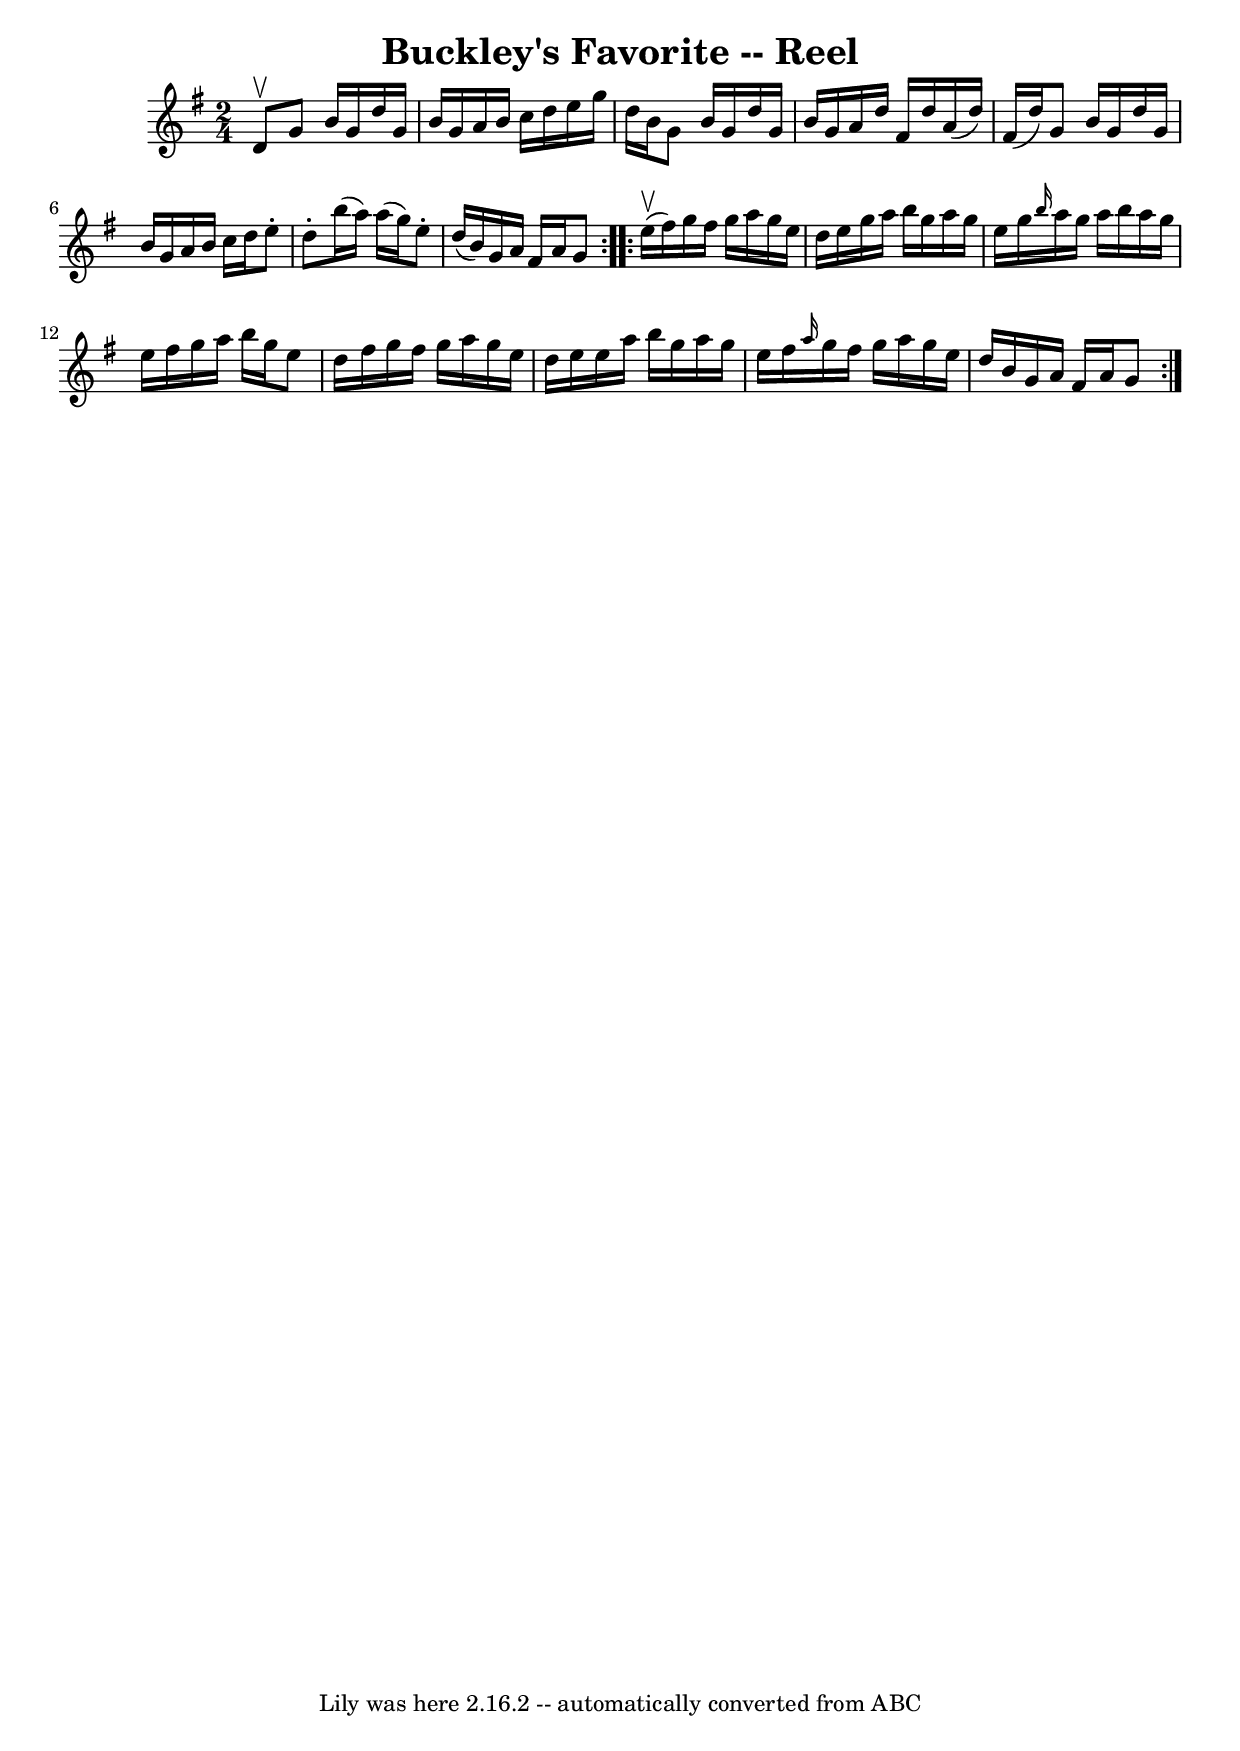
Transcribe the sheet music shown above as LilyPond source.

\version "2.16.2"
\include "Mammoth.ily"
\header {
  %% book = "Ryan's Mammoth Collection"
  crossRefNumber = "1"
  footnotes = ""
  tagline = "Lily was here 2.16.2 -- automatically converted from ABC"
  title = "Buckley's Favorite -- Reel"

}
voicedefault =  {



  \repeat volta 2 {

    \time 2/4 
    \key g \major d'8^\upbow |
    g'8 b'16 g'16 d''16   
    g'16 b'16 g'16  |
    a'16 b'16 c''16 d''16 e''16    
    g''16 d''16 b'16  |
    g'8 b'16 g'16 d''16 g'16 b'16 
    g'16  |
    a'16 d''16 fis'16 d''16 a'16 (d''16)   
    fis'16 (d''16) |
    g'8 b'16 g'16 d''16 g'16 b'16  
    g'16  |
    a'16 b'16 c''16 d''16 e''8 -. d''8 -. |
    
    b''16 (a''16) a''16 (g''16) e''8 -. d''16 (b'16) 
    |
    g'16 a'16 fis'16 a'16 g'8  
  } 
  \repeat volta 2 {
    e''16 
    ^\upbow(fis''16) |
    g''16 fis''16 g''16 a''16 g''16   
    e''16 d''16 e''16  |
    g''16 a''16 b''16 g''16 a''16  
    g''16 e''16 g''16  |
    \grace { b''16  
	   } a''16 g''16    
    a''16 b''16 a''16 g''16 e''16 fis''16  |
    g''16 a''16 
    b''16 g''16 e''8 d''16 fis''16  |
    g''16 fis''16    
    g''16 a''16 g''16 e''16 d''16 e''16  |
    e''16 a''16   
    b''16 g''16 a''16 g''16 e''16 fis''16  |
    \grace {    
      a''16  
    } g''16 fis''16 g''16 a''16 g''16 e''16 d''16    
    b'16  |
    g'16 a'16 fis'16 a'16 g'8  
  }   

}

\score{
  <<

    \context Staff="default"
    {
      \voicedefault 
      
    }

  >>
  \layout {
    
  }
  \midi {
  }

}
